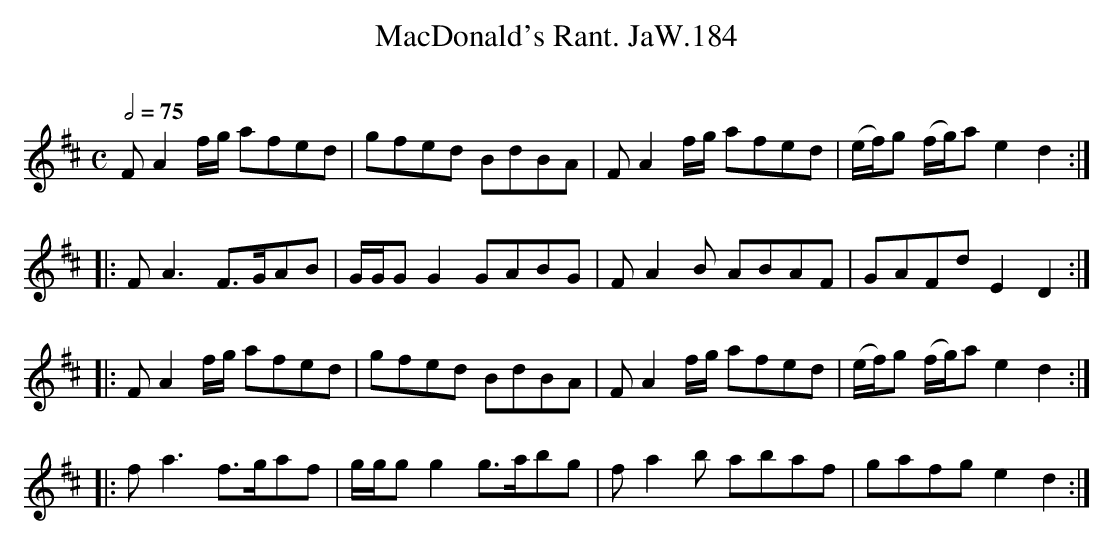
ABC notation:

X:1
T:MacDonald's Rant. JaW.184
M:C
L:1/8
Q:1/2=75
O:
K:D
FA2f/g/ afed|gfed BdBA|FA2f/g/ afed|(e/f/)g (f/g/)a e2d2:|
|:FA3 F>GAB|G/G/G G2 GABG|FA2B ABAF|GAFd E2D2:|
|:FA2f/g/ afed|gfed BdBA|FA2f/g/ afed|(e/f/)g (f/g/)a e2d2:|
|:fa3 f>gaf|g/g/g g2 g>abg|fa2b abaf|gafg e2d2:|
